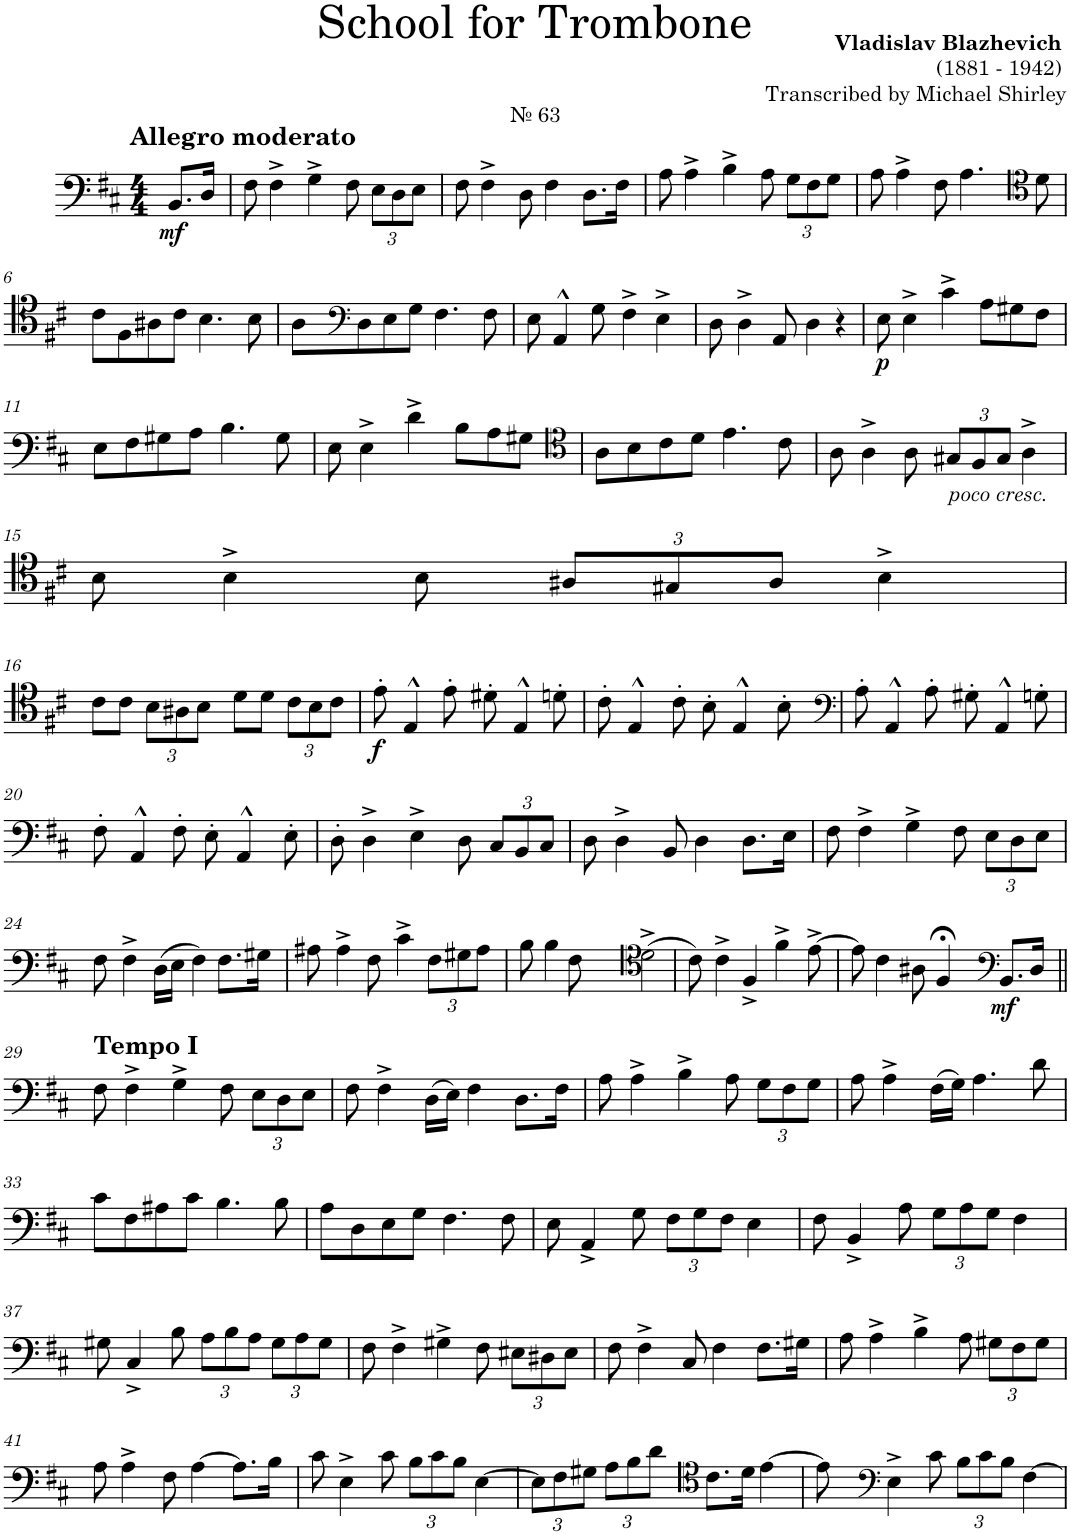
**kern	**dynam
*part1	*part1
*staff1	*staff1
*I"Trombone	*
*I'Tbn.	*
*clefF4	*
*k[f#c#]	*
*M4/4	*
=1	=1
!LO:TX:a:t=№ 63	!
!LO:TX:a:B:t=Allegro moderato	!
!	!LO:DY:b
8.BB/L	mf
16D/Jk	.
=2	=2
8F#\	.
4F#^\	.
4G^\	.
8F#\	.
*Xbrackettup	*
12E\L	.
12D\	.
12E\J	.
=3	=3
8F#\	.
4F#^\	.
8D\	.
4F#\	.
8.D\L	.
16F#\Jk	.
=4	=4
8A\	.
4A^\	.
4B^\	.
8A\	.
12G\L	.
12F#\	.
12G\J	.
=5	=5
8A\	.
4A^\	.
8F#\	.
4.A\	.
*clefC4	*
8d\	.
!!LO:LB:g=z
=6	=6
8c#\L	.
8F#\	.
8A#X\	.
8c#\J	.
4.B\	.
8B\	.
=7	=7
8A\L	.
*clefF4	*
8D\	.
8E\	.
8G\J	.
4.F#\	.
8F#\	.
=8	=8
8E\	.
4AA^^/	.
8G\	.
4F#^\	.
4E^\	.
=9	=9
8D\	.
4D^\	.
8AA/	.
4D\	.
4r	.
=10	=10
!	!LO:DY:b
8E\	p
4E^\	.
4c#^\	.
8A\L	.
8G#X\	.
8F#\J	.
!!LO:LB:g=z
=11	=11
8E\L	.
8F#\	.
8G#X\	.
8A\J	.
4.B\	.
8G#\	.
=12	=12
8E\	.
4E^\	.
4d^\	.
8B\L	.
8A\	.
8G#X\J	.
=13	=13
*clefC4	*
8A\L	.
8B\	.
8c#\	.
8d\J	.
4.e\	.
8c#\	.
=14	=14
8A\	.
4A^\	.
8A\	.
!LO:TX:b:i:t=poco cresc.	!
12G#X/L	.
12F#/	.
12G#/J	.
4A^\	.
!!LO:LB:g=z
=15	=15
8B\	.
4B^\	.
8B\	.
12A#X/L	.
12G#X/	.
12A#/J	.
4B^\	.
!!LO:LB:g=z
=16	=16
8c#\L	.
8c#\J	.
12B\L	.
12A#X\	.
12B\J	.
8d\L	.
8d\J	.
12c#\L	.
12B\	.
12c#\J	.
=17	=17
!	!LO:DY:b
8e'\	f
4E^^/	.
8e'\	.
8d#X'\	.
4E^^/	.
8dn'\	.
=18	=18
8c#'\	.
4E^^/	.
8c#'\	.
8B'\	.
4E^^/	.
8B'\	.
=19	=19
*clefF4	*
8A'\	.
4AA^^/	.
8A'\	.
8G#X'\	.
4AA^^/	.
8Gn'\	.
!!LO:LB:g=z
=20	=20
8F#'\	.
4AA^^/	.
8F#'\	.
8E'\	.
4AA^^/	.
8E'\	.
=21	=21
8D'\	.
4D^\	.
4E^\	.
8D\	.
12C#/L	.
12BB/	.
12C#/J	.
=22	=22
8D\	.
4D^\	.
8BB/	.
4D\	.
8.D\L	.
16E\Jk	.
=23	=23
8F#\	.
4F#^\	.
4G^\	.
8F#\	.
12E\L	.
12D\	.
12E\J	.
!!LO:LB:g=z
=24	=24
8F#\	.
4F#^\	.
(16D\LL	.
16E\JJ	.
4F#\)	.
8.F#\L	.
16G#X\Jk	.
=25	=25
8A#X\	.
4A#^\	.
8F#\	.
4c#^\	.
12F#\L	.
12G#X\	.
12A#\J	.
=26	=26
8B\	.
4B\	.
8F#\	.
*clefC4	*
(2d^\	.
=27	=27
8c#\)	.
4c#^\	.
4F#^/	.
4f#^\	.
[8e^\	.
=28	=28
8e\]	.
4c#\	.
8A#X\	.
4F#;</	.
*clefF4	*
!	!LO:DY:b
8.BB/L	mf
16D/Jk	.
!!LO:LB:g=z
=29||	=29||
!LO:TX:a:B:t=Tempo I	!
8F#\	.
4F#^\	.
4G^\	.
8F#\	.
12E\L	.
12D\	.
12E\J	.
=30	=30
8F#\	.
4F#^\	.
(16D\LL	.
16E\JJ)	.
4F#\	.
8.D\L	.
16F#\Jk	.
=31	=31
8A\	.
4A^\	.
4B^\	.
8A\	.
12G\L	.
12F#\	.
12G\J	.
=32	=32
8A\	.
4A^\	.
(16F#\LL	.
16G\JJ)	.
4.A\	.
8d\	.
!!LO:LB:g=z
=33	=33
8c#\L	.
8F#\	.
8A#X\	.
8c#\J	.
4.B\	.
8B\	.
=34	=34
8A\L	.
8D\	.
8E\	.
8G\J	.
4.F#\	.
8F#\	.
=35	=35
8E\	.
4AA^/	.
8G\	.
12F#\L	.
12G\	.
12F#\J	.
4E\	.
=36	=36
8F#\	.
4BB^/	.
8A\	.
12G\L	.
12A\	.
12G\J	.
4F#\	.
!!LO:LB:g=z
=37	=37
8G#X\	.
4C#^/	.
8B\	.
12A\L	.
12B\	.
12A\J	.
12G#\L	.
12A\	.
12G#\J	.
=38	=38
8F#\	.
4F#^\	.
4G#X^\	.
8F#\	.
12E#X\L	.
12D#X\	.
12E#\J	.
=39	=39
8F#\	.
4F#^\	.
8C#/	.
4F#\	.
8.F#\L	.
16G#X\Jk	.
=40	=40
8A\	.
4A^\	.
4B^\	.
8A\	.
12G#X\L	.
12F#\	.
12G#\J	.
!!LO:LB:g=z
=41	=41
8A\	.
4A^\	.
8F#\	.
[4A\	.
8.A\L]	.
16B\Jk	.
=42	=42
8c#\	.
4E^\	.
8c#\	.
12B\L	.
12c#\	.
12B\J	.
[4E\	.
=43	=43
12E\L]	.
12F#\	.
12G#X\J	.
12A\L	.
12B\	.
12d\J	.
*clefC4	*
8.c#\L	.
16d\Jk	.
[4e\	.
=44	=44
8e\]	.
*clefF4	*
4E^\	.
8c#\	.
12B\L	.
12c#\	.
12B\J	.
[4F#\	.
=	=
*-	*-
